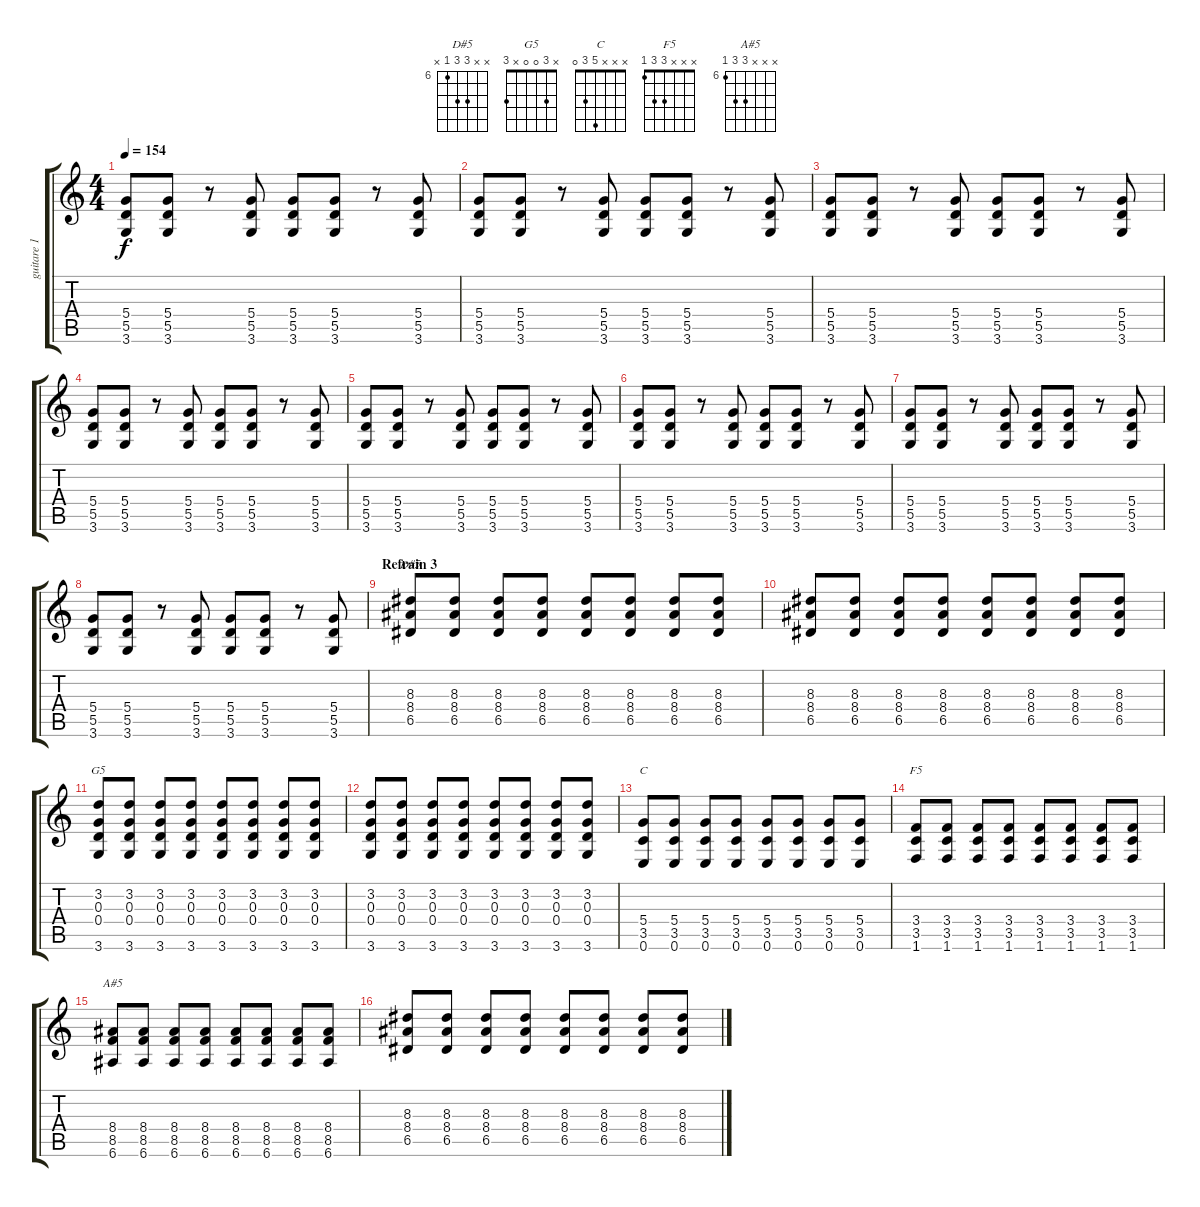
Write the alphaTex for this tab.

\track ("guitare 1" "guitare 1") {instrument overdrivenguitar}
\staff {score tabs}
\tuning (E4 B3 G3 D3 A2 E2) {hide}
\chord ("D#5" x x 8 8 6 x) {firstfret 6}
\chord ("G5" x 3 0 0 x 3)
\chord ("C" x x x 5 3 0)
\chord ("F5" x x x 3 3 1)
\chord ("A#5" x x x 8 8 6) {firstfret 6}
\ts (4 4)
\tempo 154
\clef g2
\ks c
(5.4 5.5 3.6).8{dy f} (5.4 5.5 3.6).8 r.8 (5.4 5.5 3.6).8 (5.4 5.5 3.6).8 (5.4 5.5 3.6).8 r.8 (5.4 5.5 3.6).8 |
(5.4 5.5 3.6).8 (5.4 5.5 3.6).8 r.8 (5.4 5.5 3.6).8 (5.4 5.5 3.6).8 (5.4 5.5 3.6).8 r.8 (5.4 5.5 3.6).8 |
(5.4 5.5 3.6).8 (5.4 5.5 3.6).8 r.8 (5.4 5.5 3.6).8 (5.4 5.5 3.6).8 (5.4 5.5 3.6).8 r.8 (5.4 5.5 3.6).8 |
(5.4 5.5 3.6).8 (5.4 5.5 3.6).8 r.8 (5.4 5.5 3.6).8 (5.4 5.5 3.6).8 (5.4 5.5 3.6).8 r.8 (5.4 5.5 3.6).8 |
(5.4 5.5 3.6).8 (5.4 5.5 3.6).8 r.8 (5.4 5.5 3.6).8 (5.4 5.5 3.6).8 (5.4 5.5 3.6).8 r.8 (5.4 5.5 3.6).8 |
(5.4 5.5 3.6).8 (5.4 5.5 3.6).8 r.8 (5.4 5.5 3.6).8 (5.4 5.5 3.6).8 (5.4 5.5 3.6).8 r.8 (5.4 5.5 3.6).8 |
(5.4 5.5 3.6).8 (5.4 5.5 3.6).8 r.8 (5.4 5.5 3.6).8 (5.4 5.5 3.6).8 (5.4 5.5 3.6).8 r.8 (5.4 5.5 3.6).8 |
(5.4 5.5 3.6).8 (5.4 5.5 3.6).8 r.8 (5.4 5.5 3.6).8 (5.4 5.5 3.6).8 (5.4 5.5 3.6).8 r.8 (5.4 5.5 3.6).8 |
\section ("" "Refrain 3")
(8.3 8.4 6.5).8{ch "D#5" instrument overdrivenguitar} (8.3 8.4 6.5).8 (8.3 8.4 6.5).8 (8.3 8.4 6.5).8 (8.3 8.4 6.5).8 (8.3 8.4 6.5).8 (8.3 8.4 6.5).8 (8.3 8.4 6.5).8 |
(8.3 8.4 6.5).8 (8.3 8.4 6.5).8 (8.3 8.4 6.5).8 (8.3 8.4 6.5).8 (8.3 8.4 6.5).8 (8.3 8.4 6.5).8 (8.3 8.4 6.5).8 (8.3 8.4 6.5).8 |
(3.2 0.3 0.4 3.6).8{ch "G5"} (3.2 0.3 0.4 3.6).8 (3.2 0.3 0.4 3.6).8 (3.2 0.3 0.4 3.6).8 (3.2 0.3 0.4 3.6).8 (3.2 0.3 0.4 3.6).8 (3.2 0.3 0.4 3.6).8 (3.2 0.3 0.4 3.6).8 |
(3.2 0.3 0.4 3.6).8 (3.2 0.3 0.4 3.6).8 (3.2 0.3 0.4 3.6).8 (3.2 0.3 0.4 3.6).8 (3.2 0.3 0.4 3.6).8 (3.2 0.3 0.4 3.6).8 (3.2 0.3 0.4 3.6).8 (3.2 0.3 0.4 3.6).8 |
(5.4 3.5 0.6).8{ch "C"} (5.4 3.5 0.6).8 (5.4 3.5 0.6).8 (5.4 3.5 0.6).8 (5.4 3.5 0.6).8 (5.4 3.5 0.6).8 (5.4 3.5 0.6).8 (5.4 3.5 0.6).8 |
(3.4 3.5 1.6).8{ch "F5"} (3.4 3.5 1.6).8 (3.4 3.5 1.6).8 (3.4 3.5 1.6).8 (3.4 3.5 1.6).8 (3.4 3.5 1.6).8 (3.4 3.5 1.6).8 (3.4 3.5 1.6).8 |
(8.4 8.5 6.6).8{ch "A#5"} (8.4 8.5 6.6).8 (8.4 8.5 6.6).8 (8.4 8.5 6.6).8 (8.4 8.5 6.6).8 (8.4 8.5 6.6).8 (8.4 8.5 6.6).8 (8.4 8.5 6.6).8 |
(8.3 8.4 6.5).8{instrument overdrivenguitar} (8.3 8.4 6.5).8 (8.3 8.4 6.5).8 (8.3 8.4 6.5).8 (8.3 8.4 6.5).8 (8.3 8.4 6.5).8 (8.3 8.4 6.5).8 (8.3 8.4 6.5).8
